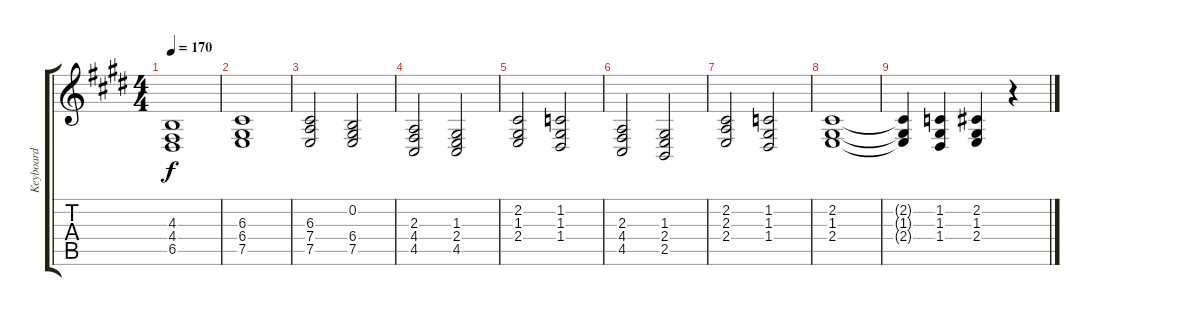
\track ("Keyboard" "Keyboard") {instrument stringensemble1}
\staff {score tabs}
\tuning (E4 B3 G3 D3 A2 E2) {hide}
\ts (4 4)
\tempo 170
\clef g2
\ks c#minor
(4.3 4.4 6.5).1{dy f} |
(6.3 6.4 7.5).1 |
(6.3 7.4 7.5).2 (0.2 6.4 7.5).2 |
(2.3 4.4 4.5).2 (1.3 2.4 4.5).2 |
(2.2 1.3 2.4).2 (1.2 1.3 1.4).2 |
(2.3 4.4 4.5).2 (1.3 2.4 2.5).2 |
(2.2 2.3 2.4).2 (1.2 1.3 1.4).2 |
(2.2 1.3 2.4).1 |
(2.2{t} 1.3{t} 2.4{t}).4 (1.2 1.3 1.4).4 (2.2 1.3 2.4).4 r.4
